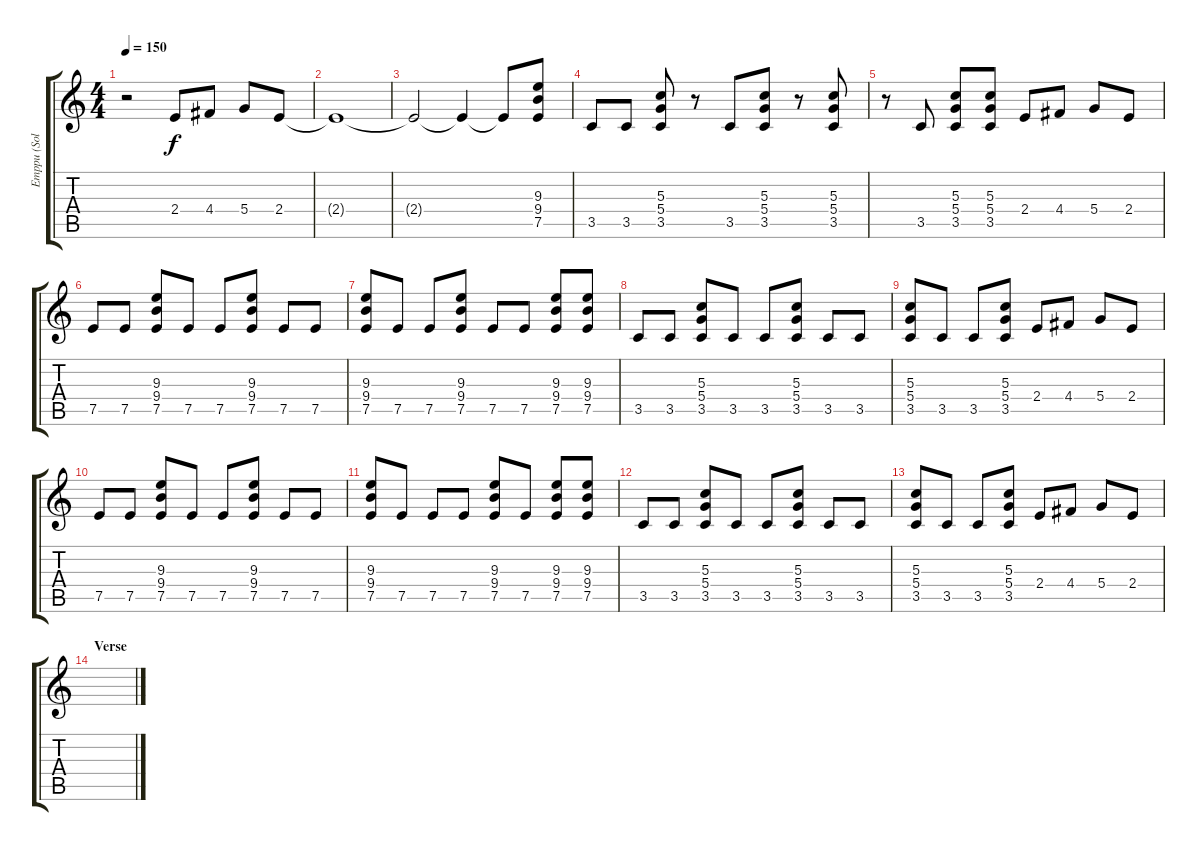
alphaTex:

\track ("Emppu (Solo)" "Emppu (Sol") {instrument overdrivenguitar}
\staff {score tabs}
\tuning (E4 B3 G3 D3 A2 E2) {hide}
\ts (4 4)
\tempo 150
\clef g2
\ks c
r.2{dy f} 2.4.8 4.4.8 5.4.8 2.4.8 |
2.4{t}.1 |
2.4{t}.2 2.4{t}.4 2.4{t}.8 (9.3 9.4 7.5).8 |
3.5.8{volume 13} 3.5.8 (5.3 5.4 3.5).8 r.8 3.5.8 (5.3 5.4 3.5).8 r.8 (5.3 5.4 3.5).8 |
r.8 3.5.8 (5.3 5.4 3.5).8 (5.3 5.4 3.5).8 2.4.8 4.4.8 5.4.8 2.4.8 |
7.5.8 7.5.8 (9.3 9.4 7.5).8 7.5.8 7.5.8 (9.3 9.4 7.5).8 7.5.8 7.5.8 |
(9.3 9.4 7.5).8 7.5.8 7.5.8 (9.3 9.4 7.5).8 7.5.8 7.5.8 (9.3 9.4 7.5).8 (9.3 9.4 7.5).8 |
3.5.8 3.5.8 (5.3 5.4 3.5).8 3.5.8 3.5.8 (5.3 5.4 3.5).8 3.5.8 3.5.8 |
(5.3 5.4 3.5).8 3.5.8 3.5.8 (5.3 5.4 3.5).8 2.4.8 4.4.8 5.4.8 2.4.8 |
7.5.8 7.5.8 (9.3 9.4 7.5).8 7.5.8 7.5.8 (9.3 9.4 7.5).8 7.5.8 7.5.8 |
(9.3 9.4 7.5).8 7.5.8 7.5.8 7.5.8 (9.3 9.4 7.5).8 7.5.8 (9.3 9.4 7.5).8 (9.3 9.4 7.5).8 |
3.5.8 3.5.8 (5.3 5.4 3.5).8 3.5.8 3.5.8 (5.3 5.4 3.5).8 3.5.8 3.5.8 |
(5.3 5.4 3.5).8 3.5.8 3.5.8 (5.3 5.4 3.5).8 2.4.8 4.4.8 5.4.8 2.4.8 |
\section ("" "Verse ")
